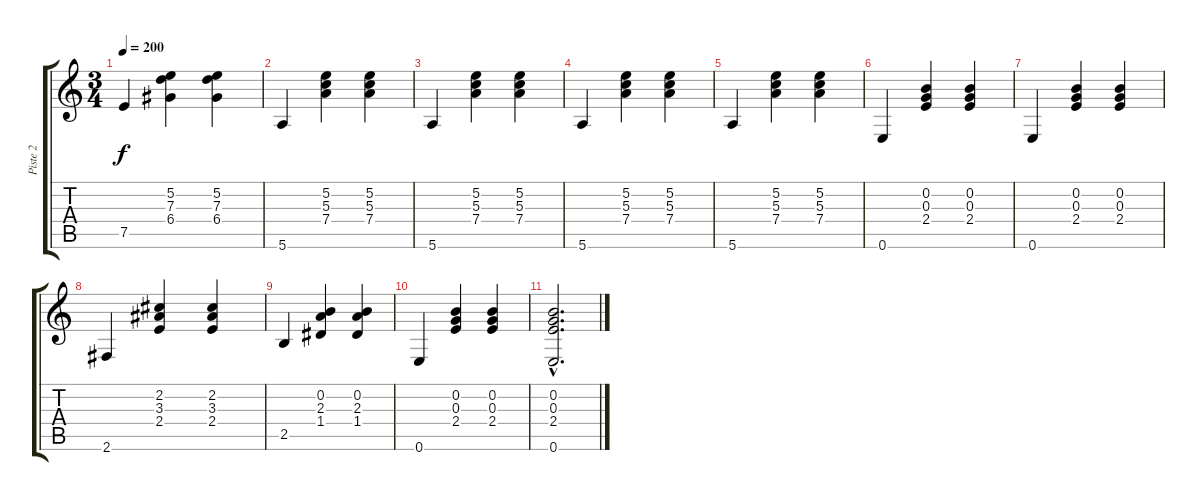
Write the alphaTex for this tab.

\track ("Piste 2" "Piste 2") {instrument acousticguitarnylon}
\staff {score tabs}
\tuning (E4 B3 G3 D3 A2 E2) {hide}
\ts (3 4)
\tempo 200
\clef g2
\ks c
7.5.4{dy f} (5.2 7.3 6.4).4 (5.2 7.3 6.4).4 |
5.6.4 (5.2 5.3 7.4).4 (5.2 5.3 7.4).4 |
5.6.4 (5.2 5.3 7.4).4 (5.2 5.3 7.4).4 |
5.6.4 (5.2 5.3 7.4).4 (5.2 5.3 7.4).4 |
5.6.4 (5.2 5.3 7.4).4 (5.2 5.3 7.4).4 |
0.6.4 (0.2 0.3 2.4).4 (0.2 0.3 2.4).4 |
0.6.4 (0.2 0.3 2.4).4 (0.2 0.3 2.4).4 |
2.6.4 (2.2 3.3 2.4).4 (2.2 3.3 2.4).4 |
2.5.4 (0.2 2.3 1.4).4 (0.2 2.3 1.4).4 |
0.6.4 (0.2 0.3 2.4).4 (0.2 0.3 2.4).4 |
(0.2{hac} 0.3{hac} 2.4{hac} 0.6{hac}).2{d}
